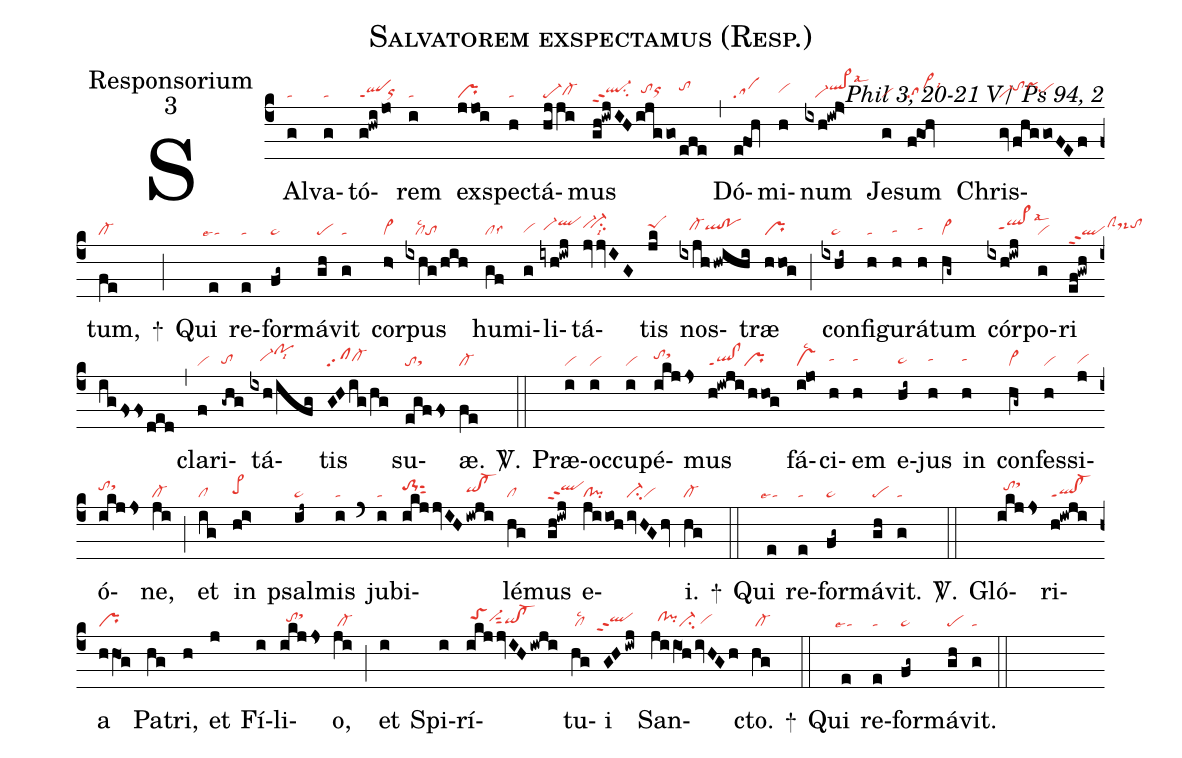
name:Salvatorem exspectamus (Resp.);
office-part:Responsorium;
mode:3;
commentary:Phil 3, 20-21 V/ Ps 94, 2;
nabc-lines:1;
%%
(c4)
SAl(g|ta)va(g|ta)tó(g!hwi/jo|qlppt1``orhg)rem(i|ta) ex(jjoi|pr)spec(h|ta)tá(hjji|pe-cl-hg)mus(gh!iwjIHijggo/|ql-hhppt2su2tohhorhh|efe|tohi) (,)
Dó(efOh|sa)mi(h|vihh)num(ixh!iwj>|///vi-ql>hilsal6) Je(g|vi)sum(fgOh|sa>lsi6) Chris(gv/fhggoFEf|vi-tohipihisu1vihh)tum,(fe|cl-) +(;)
Qui(e|``talse4) re(e|ta)for(fg~|ta>)má(gh|pe)vit(g|ta) cor(h>|vi>)pus(ixhg/hih|///cllsc2to) hu(gf|cllss6)mi(g|vihg)li(iyh!iwj|/vi-hhqlhj)tá(jvjvIG|vi-hi``ci-hilsi8)tis(jk|peShi) nos(ixjh/hwihi|///cl-hhqlhh!pohh)træ(hhog|pr) (;)
con(ixhi~|///ta>)fi(h|ta)gu(h|tahg)rá(h|tahh)tum(hg~|vi>) cór(ixh!iwj|///ql>hhppt1lsal6)po(g|vi)ri(ef!gwh/igfssded|qlppt2clShids-hitohi) (,)
cla(f|vi)ri(-ghg|tohg)tá(ixh/ifg|///vi-hhpohklsi8)tis(GHig/hg|sfcl-hh) su(egffs|tosthg)æ.(fe|cl-) <sp>V/</sp>.(::)
Præ(i|vi)oc(i|vi)cu(i|vi)pé(ikjjs|tohisthj)mus(h!iwjihhog|ql!clppt1pr) fá(i!jo|vslsc2)ci(h|tahh)em(h|tahh) e(hi~|ta>hg)jus(h|tahh) in(h|tahh) con(hg~|vi>)fes(h|vi)si(j|vihg)ó(ikjjs|tohisthj)ne,(ji|cl-) (;)
et(ig|cl) in(hi>|pe>hh) psal(ij~|ta>)mis(i|ta) (`)
ju(i|ta)bi(ikjjvIH/|to-1hisut2|iwji|qihh!cl-hh)lé(hg|cl)mus(gh!iwj|qlhippt2) e(jiioh/|cl!pi|ivHGhv|ci-vi)i.(hg|cl-) +(::)
Qui(e|``talse4) re(e|ta)for(fg~|ta>)má(gh|pe)vit.(g|ta) <sp>V/</sp>.(::)
Gló(ikjjs|//tohisthk)ri(h!iwji|ql!cl-ppt1)a(hhO1g|pr) Pa(hg)tri,(h) et(j) Fí(i)li(ikjjs|//tohhsthj)o,(ji|/cl-) (;)
et(i) Spi(i)rí(ikjjvIHiwji|/toShivi-hhsut2qihg!cl-hg)tu(hg|/cllsc2)i(GHiwj|``qlhhppt2) San(jiiO1hivHGh|//clhh!pihhci-/vihg)cto.(hg|/cl-) +(::)
Qui(e|``talse4) re(e|ta)for(fg~|ta>)má(gh|pe)vit.(g|ta) (::)
